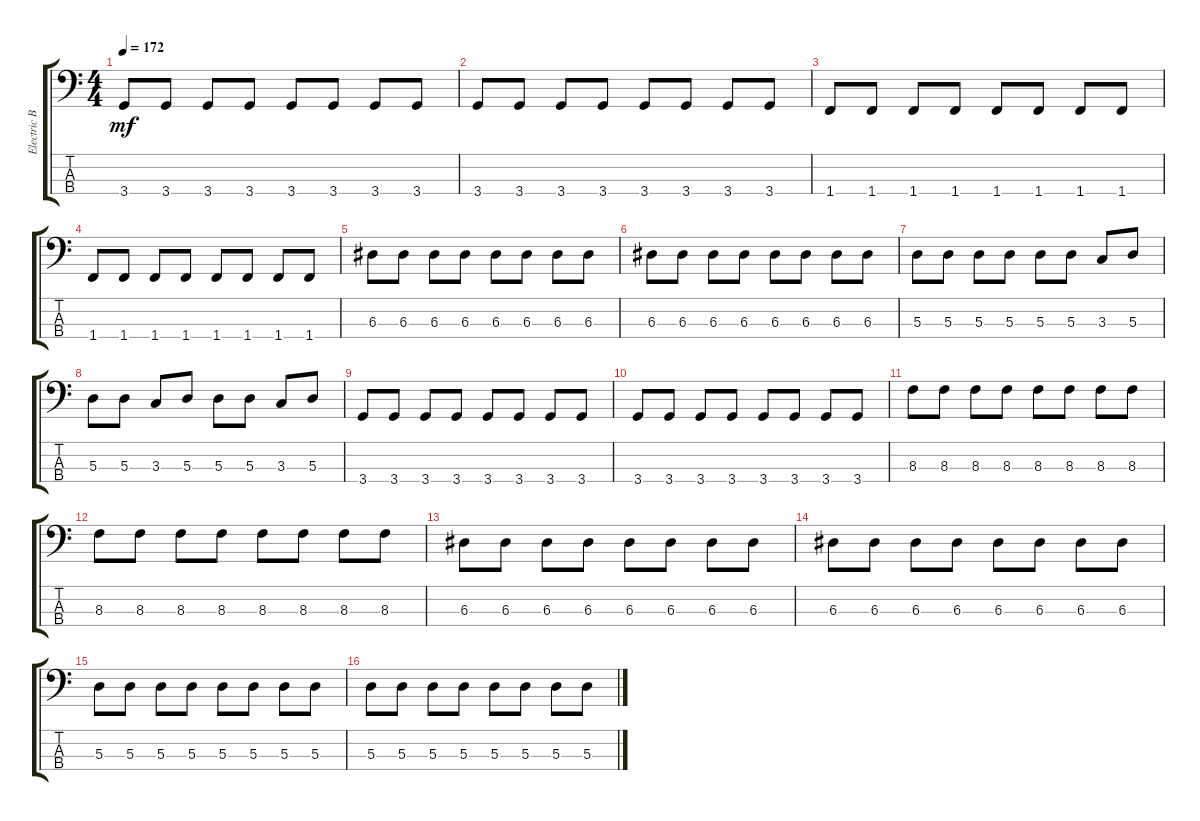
\track ("Electric Bass" "Electric B") {instrument electricbassfinger}
\staff {score tabs}
\tuning (G2 D2 A1 E1) {hide}
\ts (4 4)
\tempo 172
\clef f4
\ks c
3.4.8{dy mf} 3.4.8 3.4.8 3.4.8 3.4.8 3.4.8 3.4.8 3.4.8 |
3.4.8 3.4.8 3.4.8 3.4.8 3.4.8 3.4.8 3.4.8 3.4.8 |
1.4.8 1.4.8 1.4.8 1.4.8 1.4.8 1.4.8 1.4.8 1.4.8 |
1.4.8 1.4.8 1.4.8 1.4.8 1.4.8 1.4.8 1.4.8 1.4.8 |
6.3.8 6.3.8 6.3.8 6.3.8 6.3.8 6.3.8 6.3.8 6.3.8 |
6.3.8 6.3.8 6.3.8 6.3.8 6.3.8 6.3.8 6.3.8 6.3.8 |
5.3.8 5.3.8 5.3.8 5.3.8 5.3.8 5.3.8 3.3.8 5.3.8 |
5.3.8 5.3.8 3.3.8 5.3.8 5.3.8 5.3.8 3.3.8 5.3.8 |
3.4.8 3.4.8 3.4.8 3.4.8 3.4.8 3.4.8 3.4.8 3.4.8 |
3.4.8 3.4.8 3.4.8 3.4.8 3.4.8 3.4.8 3.4.8 3.4.8 |
8.3.8 8.3.8 8.3.8 8.3.8 8.3.8 8.3.8 8.3.8 8.3.8 |
8.3.8 8.3.8 8.3.8 8.3.8 8.3.8 8.3.8 8.3.8 8.3.8 |
6.3.8 6.3.8 6.3.8 6.3.8 6.3.8 6.3.8 6.3.8 6.3.8 |
6.3.8 6.3.8 6.3.8 6.3.8 6.3.8 6.3.8 6.3.8 6.3.8 |
5.3.8 5.3.8 5.3.8 5.3.8 5.3.8 5.3.8 5.3.8 5.3.8 |
5.3.8 5.3.8 5.3.8 5.3.8 5.3.8 5.3.8 5.3.8 5.3.8
